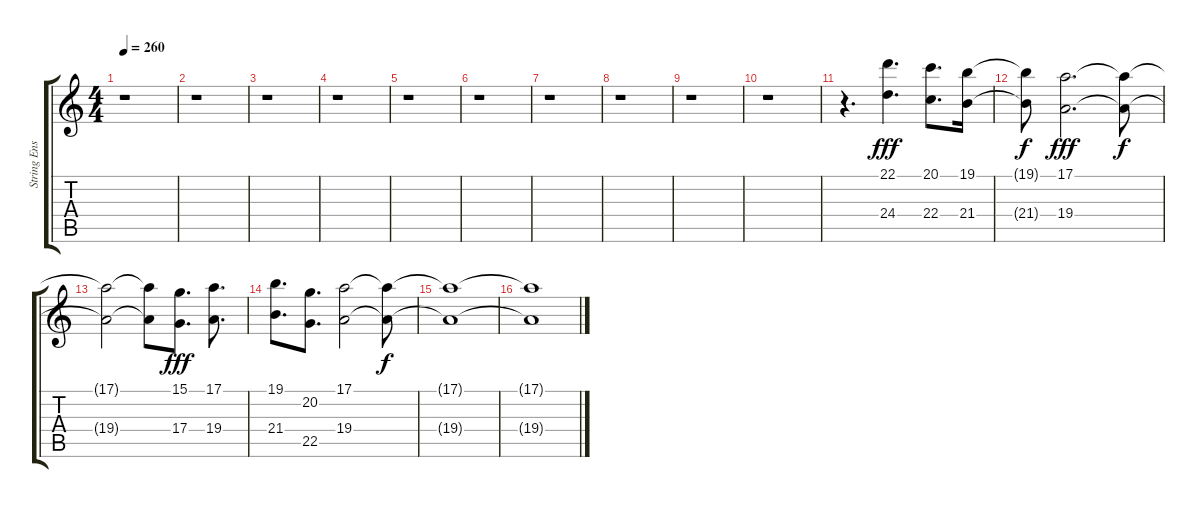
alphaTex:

\track ("String Ensemble" "String Ens") {instrument stringensemble1}
\staff {score tabs}
\tuning (E4 B3 G3 D3 A2 E2) {hide}
\ts (4 4)
\tempo 260
\clef g2
\ks c
r.1{dy f} |
r.1 |
r.1 |
r.1 |
r.1 |
r.1 |
r.1 |
r.1 |
r.1 |
r.1 |
r.4{d} (22.1 24.4).4{d dy fff} (20.1 22.4).8{d} (19.1 21.4).16 |
(19.1{t} 21.4{t}).8{dy f} (17.1 19.4).2{d dy fff} (17.1{t} 19.4{t}).8{dy f} |
(17.1{t} 19.4{t}).2 (17.1{t} 19.4{t}).8 (15.1 17.4).8{d dy fff} (17.1 19.4).8{d} |
(19.1 21.4).8{d} (20.2 22.5).8{d} (17.1 19.4).2 (17.1{t} 19.4{t}).8{dy f} |
(17.1{t} 19.4{t}).1 |
(17.1{t} 19.4{t}).1
